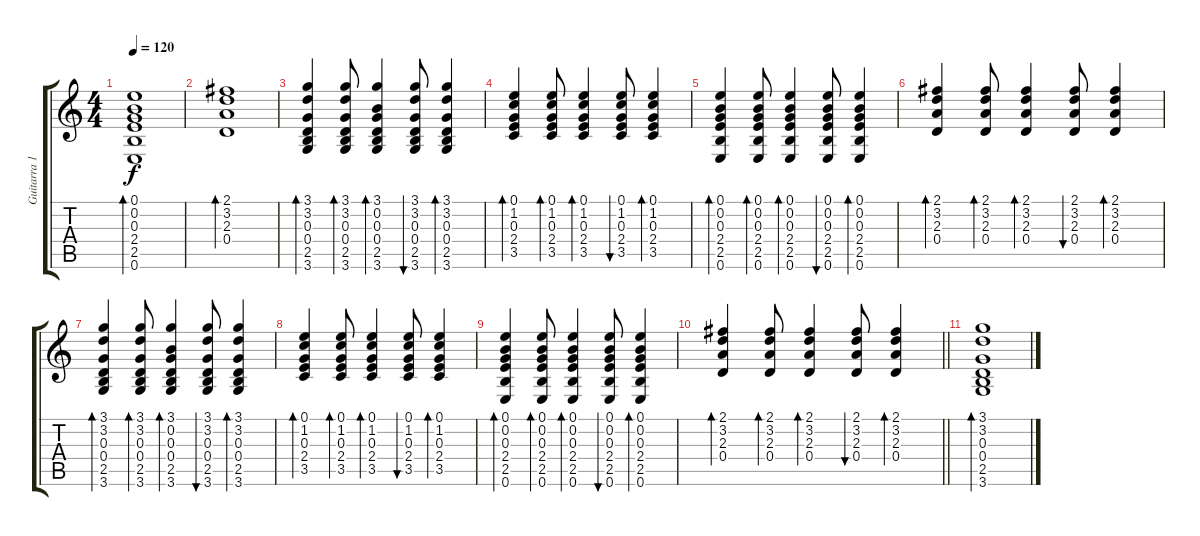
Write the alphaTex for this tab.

\track ("Guitarra 1(requinto)" "Guitarra 1") {instrument acousticguitarsteel}
\staff {score tabs}
\tuning (E4 B3 G3 D3 A2 E2) {hide}
\ts (4 4)
\tempo 120
\clef g2
\ks c
(0.1 0.2 0.3 2.4 2.5 0.6).1{bd 240 dy f} |
(2.1 3.2 2.3 0.4).1{bd 60} |
(3.1 3.2 0.3 0.4 2.5 3.6).4{bd 30} (3.1 3.2 0.3 0.4 2.5 3.6).8{bd 30} (3.1 0.2 0.3 0.4 2.5 3.6).4{bd 30} (3.1 3.2 0.3 0.4 2.5 3.6).8{bu 30} (3.1 3.2 0.3 0.4 2.5 3.6).4{bd 30} |
(0.1 1.2 0.3 2.4 3.5).4{bd 30} (0.1 1.2 0.3 2.4 3.5).8{bd 30} (0.1 1.2 0.3 2.4 3.5).4{bd 30} (0.1 1.2 0.3 2.4 3.5).8{bu 30} (0.1 1.2 0.3 2.4 3.5).4{bd 30} |
(0.1 0.2 0.3 2.4 2.5 0.6).4{bd 30} (0.1 0.2 0.3 2.4 2.5 0.6).8{bd 30} (0.1 0.2 0.3 2.4 2.5 0.6).4{bd 30} (0.1 0.2 0.3 2.4 2.5 0.6).8{bu 30} (0.1 0.2 0.3 2.4 2.5 0.6).4{bd 30} |
(2.1 3.2 2.3 0.4).4{bd 30} (2.1 3.2 2.3 0.4).8{bd 30} (2.1 3.2 2.3 0.4).4{bd 30} (2.1 3.2 2.3 0.4).8{bu 30} (2.1 3.2 2.3 0.4).4{bd 30} |
(3.1 3.2 0.3 0.4 2.5 3.6).4{bd 30} (3.1 3.2 0.3 0.4 2.5 3.6).8{bd 30} (3.1 0.2 0.3 0.4 2.5 3.6).4{bd 30} (3.1 3.2 0.3 0.4 2.5 3.6).8{bu 30} (3.1 3.2 0.3 0.4 2.5 3.6).4{bd 30} |
(0.1 1.2 0.3 2.4 3.5).4{bd 30} (0.1 1.2 0.3 2.4 3.5).8{bd 30} (0.1 1.2 0.3 2.4 3.5).4{bd 30} (0.1 1.2 0.3 2.4 3.5).8{bu 30} (0.1 1.2 0.3 2.4 3.5).4{bd 30} |
(0.1 0.2 0.3 2.4 2.5 0.6).4{bd 30} (0.1 0.2 0.3 2.4 2.5 0.6).8{bd 30} (0.1 0.2 0.3 2.4 2.5 0.6).4{bd 30} (0.1 0.2 0.3 2.4 2.5 0.6).8{bu 30} (0.1 0.2 0.3 2.4 2.5 0.6).4{bd 30} |
\barLineRight lightlight
(2.1 3.2 2.3 0.4).4{bd 30} (2.1 3.2 2.3 0.4).8{bd 30} (2.1 3.2 2.3 0.4).4{bd 30} (2.1 3.2 2.3 0.4).8{bu 30} (2.1 3.2 2.3 0.4).4{bd 30} |
(3.1 3.2 0.3 0.4 2.5 3.6).1{bd 60}
